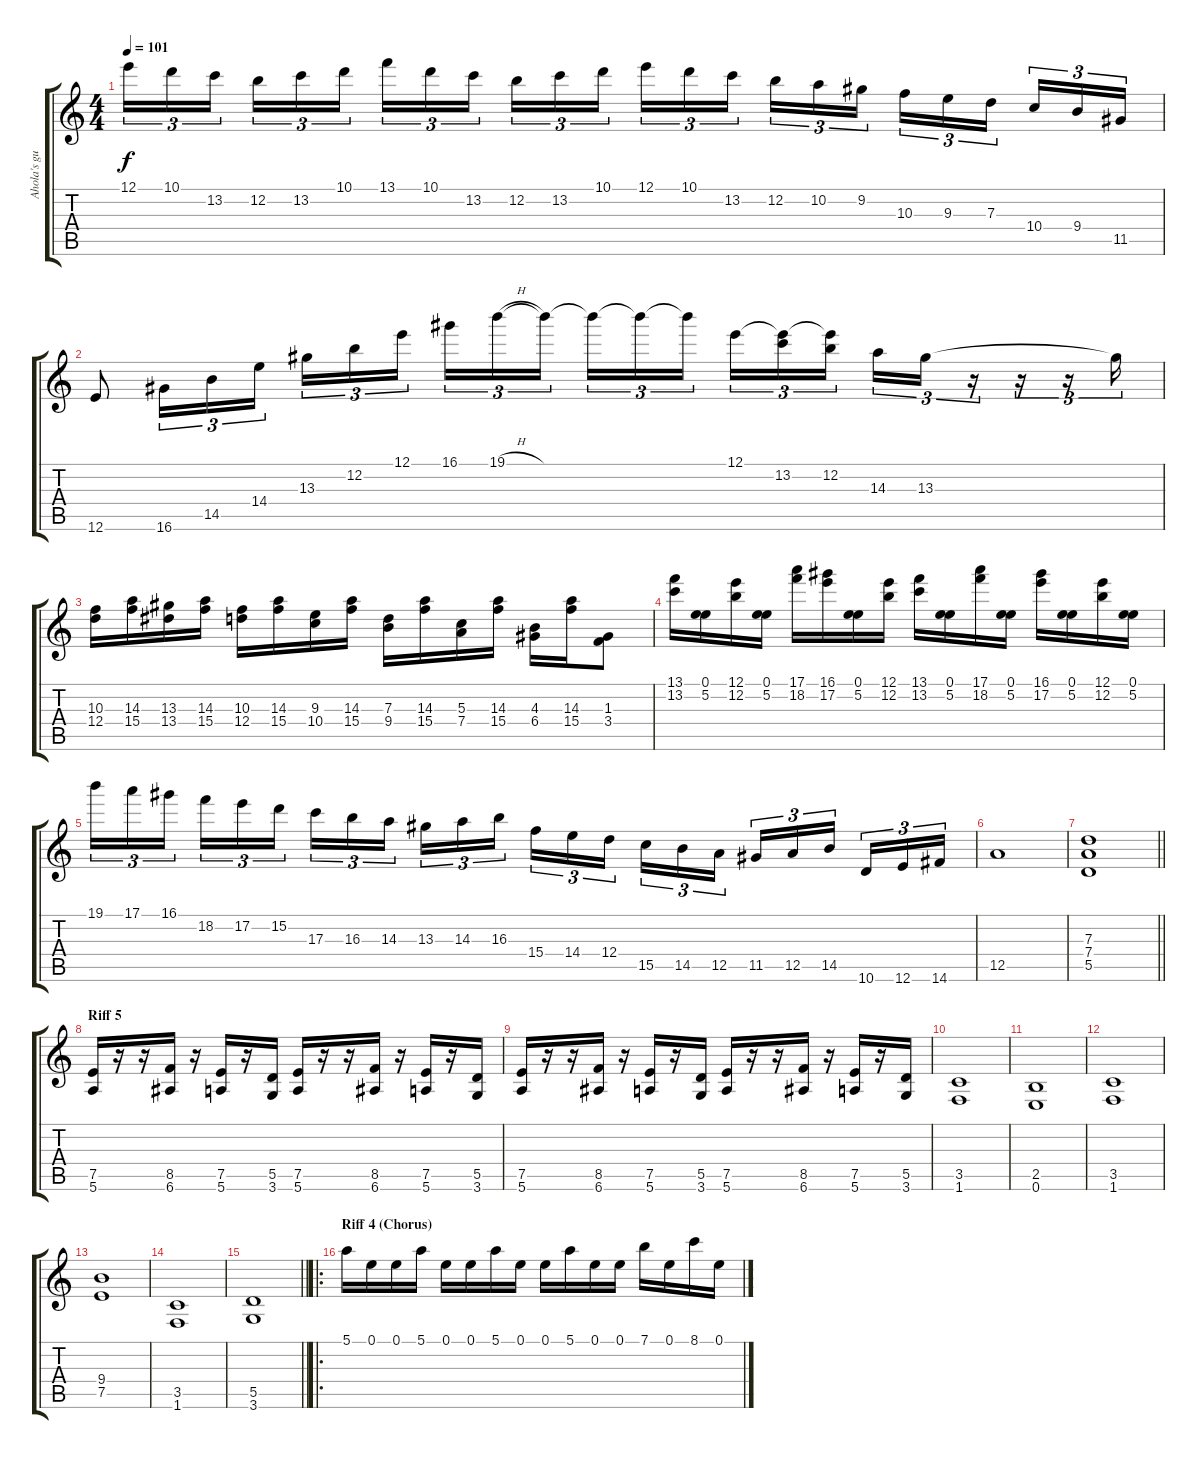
\track ("Ahola's guitar" "Ahola's gu") {instrument distortionguitar}
\staff {score tabs}
\tuning (E4 B3 G3 D3 A2 E2) {hide}
\ts (4 4)
\tempo 101
\clef g2
\ks c
12.1.16{tu (3 2) dy f} 10.1.16{tu (3 2)} 13.2.16{tu (3 2) beam splitsecondary} 12.2.16{tu (3 2)} 13.2.16{tu (3 2)} 10.1.16{tu (3 2)} 13.1.16{tu (3 2)} 10.1.16{tu (3 2)} 13.2.16{tu (3 2) beam splitsecondary} 12.2.16{tu (3 2)} 13.2.16{tu (3 2)} 10.1.16{tu (3 2)} 12.1.16{tu (3 2)} 10.1.16{tu (3 2)} 13.2.16{tu (3 2) beam splitsecondary} 12.2.16{tu (3 2)} 10.2.16{tu (3 2)} 9.2.16{tu (3 2)} 10.3.16{tu (3 2)} 9.3.16{tu (3 2)} 7.3.16{tu (3 2) beam splitsecondary} 10.4.16{tu (3 2)} 9.4.16{tu (3 2)} 11.5.16{tu (3 2)} |
12.6.8 16.6.16{tu (3 2)} 14.5.16{tu (3 2)} 14.4.16{tu (3 2)} 13.3.16{tu (3 2)} 12.2.16{tu (3 2)} 12.1.16{tu (3 2) beam splitsecondary} 16.1.16{tu (3 2)} 19.1{h}.16{tu (3 2)} 19.1{t}.16{tu (3 2)} 19.1{t}.16{tu (3 2)} 19.1{t}.16{tu (3 2)} 19.1{t}.16{tu (3 2) beam splitsecondary} 12.1.16{tu (3 2)} (12.1{t} 13.2).16{tu (3 2)} (12.1{t} 12.2).16{tu (3 2)} 14.3.16{tu (3 2)} 13.3.16{tu (3 2)} r.16{tu (3 2)} r.16{tu (3 2)} r.16{tu (3 2)} 13.3{t}.16{tu (3 2)} |
(10.3 12.4).16 (14.3 15.4).16 (13.3 13.4).16 (14.3 15.4).16 (10.3 12.4).16 (14.3 15.4).16 (9.3 10.4).16 (14.3 15.4).16 (7.3 9.4).16 (14.3 15.4).16 (5.3 7.4).16 (14.3 15.4).16 (4.3 6.4).16 (14.3 15.4).16 (1.3 3.4).8 |
(13.1 13.2).16 (0.1 5.2).16 (12.1 12.2).16 (0.1 5.2).16 (17.1 18.2).16 (16.1 17.2).16 (0.1 5.2).16 (12.1 12.2).16 (13.1 13.2).16 (0.1 5.2).16 (17.1 18.2).16 (0.1 5.2).16 (16.1 17.2).16 (0.1 5.2).16 (12.1 12.2).16 (0.1 5.2).16 |
19.1.16{tu (3 2)} 17.1.16{tu (3 2)} 16.1.16{tu (3 2) beam splitsecondary} 18.2.16{tu (3 2)} 17.2.16{tu (3 2)} 15.2.16{tu (3 2)} 17.3.16{tu (3 2)} 16.3.16{tu (3 2)} 14.3.16{tu (3 2) beam splitsecondary} 13.3.16{tu (3 2)} 14.3.16{tu (3 2)} 16.3.16{tu (3 2)} 15.4.16{tu (3 2)} 14.4.16{tu (3 2)} 12.4.16{tu (3 2) beam splitsecondary} 15.5.16{tu (3 2)} 14.5.16{tu (3 2)} 12.5.16{tu (3 2)} 11.5.16{tu (3 2)} 12.5.16{tu (3 2)} 14.5.16{tu (3 2) beam splitsecondary} 10.6.16{tu (3 2)} 12.6.16{tu (3 2)} 14.6.16{tu (3 2)} |
12.5.1 |
\barLineRight lightlight
(7.3 7.4 5.5).1 |
\section ("" "Riff 5 ")
(7.5 5.6).16 r.16 r.16 (8.5 6.6).16 r.16 (7.5 5.6).16 r.16 (5.5 3.6).16 (7.5 5.6).16 r.16 r.16 (8.5 6.6).16 r.16 (7.5 5.6).16 r.16 (5.5 3.6).16 |
(7.5 5.6).16 r.16 r.16 (8.5 6.6).16 r.16 (7.5 5.6).16 r.16 (5.5 3.6).16 (7.5 5.6).16 r.16 r.16 (8.5 6.6).16 r.16 (7.5 5.6).16 r.16 (5.5 3.6).16 |
(3.5 1.6).1 |
(2.5 0.6).1 |
(3.5 1.6).1 |
(9.4 7.5).1 |
(3.5 1.6).1 |
\barLineRight lightlight
(5.5 3.6).1 |
\ro
\section ("" "Riff 4 (Chorus)")
5.1.16 0.1.16 0.1.16 5.1.16 0.1.16 0.1.16 5.1.16 0.1.16 0.1.16 5.1.16 0.1.16 0.1.16 7.1.16 0.1.16 8.1.16 0.1.16
